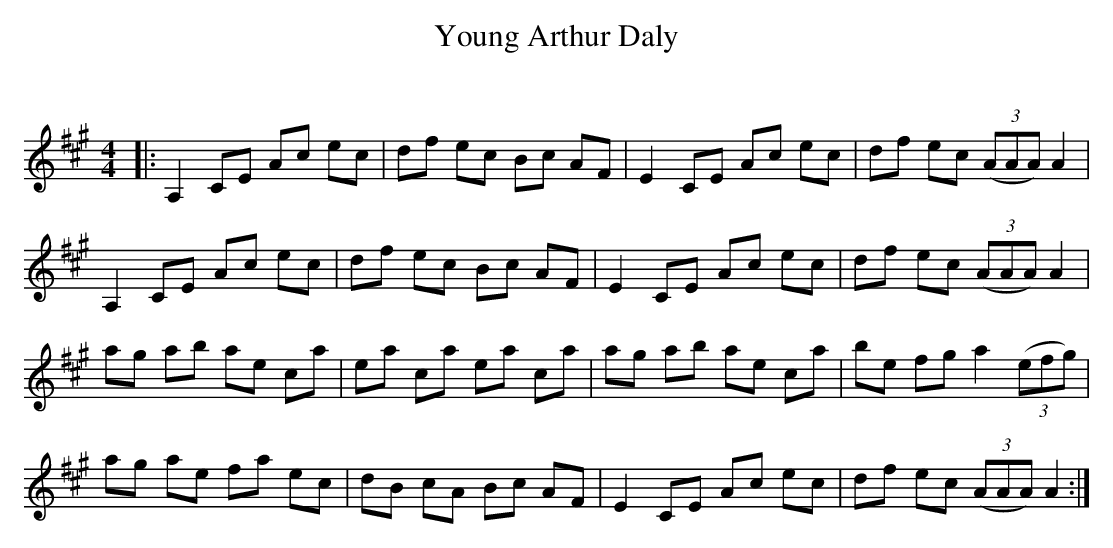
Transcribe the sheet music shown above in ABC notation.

X:1
T: Young Arthur Daly
C:
Q: 232
K:A
M:4/4
L:1/8
|:A,2 CE Ac ec|df ec Bc AF|E2 CE Ac ec|df ec ((3AAA) A2|
A,2 CE Ac ec|df ec Bc AF|E2 CE Ac ec|df ec ((3AAA) A2|
ag ab ae ca|ea ca ea ca|ag ab ae ca|be fg a2 ((3efg) |
ag ae fa ec|dB cA Bc AF|E2 CE Ac ec|df ec ((3AAA) A2:|
